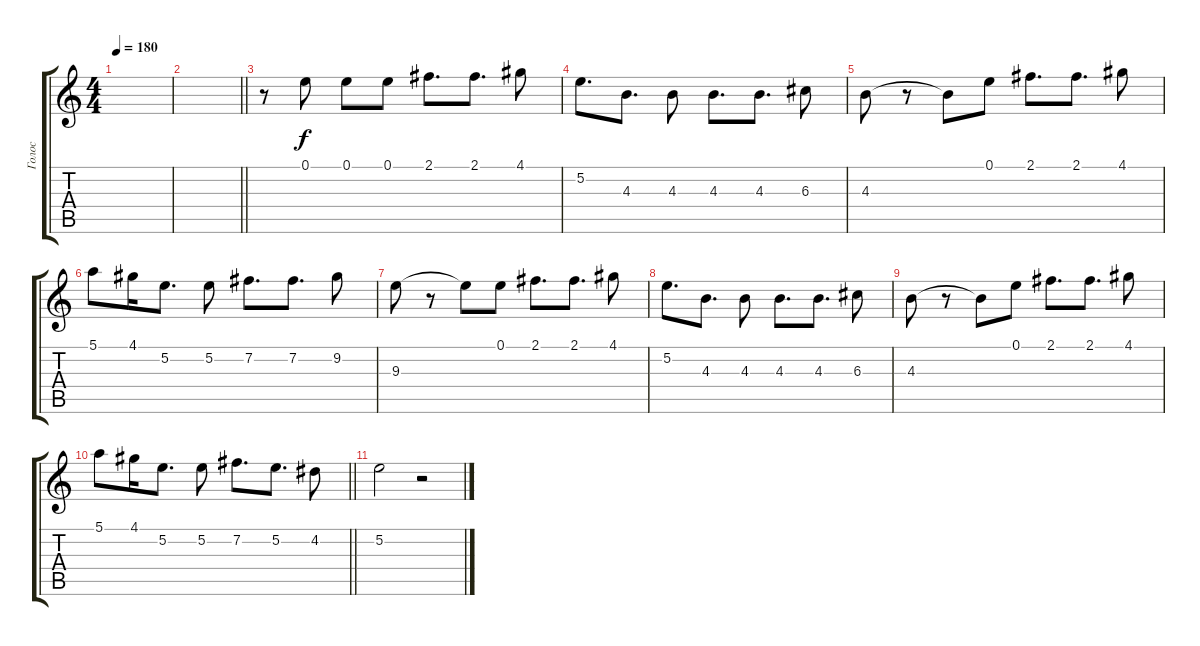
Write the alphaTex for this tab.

\track ("Голос" "Голос") {instrument contrabass}
\staff {score tabs}
\tuning (E4 B3 G3 D3 A2 E2) {hide}
\ts (4 4)
\tempo 180
\clef g2
\ks c
|
\barLineRight lightlight
|
\section ("" "")
r.8 0.1.8 0.1.8 0.1.8 2.1.8{d} 2.1.8{d} 4.1.8 |
5.2.8{d} 4.3.8{d} 4.3.8 4.3.8{d} 4.3.8{d} 6.3.8 |
4.3.8 r.8 4.3{t}.8 0.1.8 2.1.8{d} 2.1.8{d} 4.1.8 |
5.1.8 4.1.16 5.2.8{d} 5.2.8 7.2.8{d} 7.2.8{d} 9.2.8 |
9.3.8 r.8 9.3{t}.8 0.1.8 2.1.8{d} 2.1.8{d} 4.1.8 |
5.2.8{d} 4.3.8{d} 4.3.8 4.3.8{d} 4.3.8{d} 6.3.8 |
4.3.8 r.8 4.3{t}.8 0.1.8 2.1.8{d} 2.1.8{d} 4.1.8 |
\barLineRight lightlight
5.1.8 4.1.16 5.2.8{d} 5.2.8 7.2.8{d} 5.2.8{d} 4.2.8 |
\section ("" "")
5.2.2 r.2
